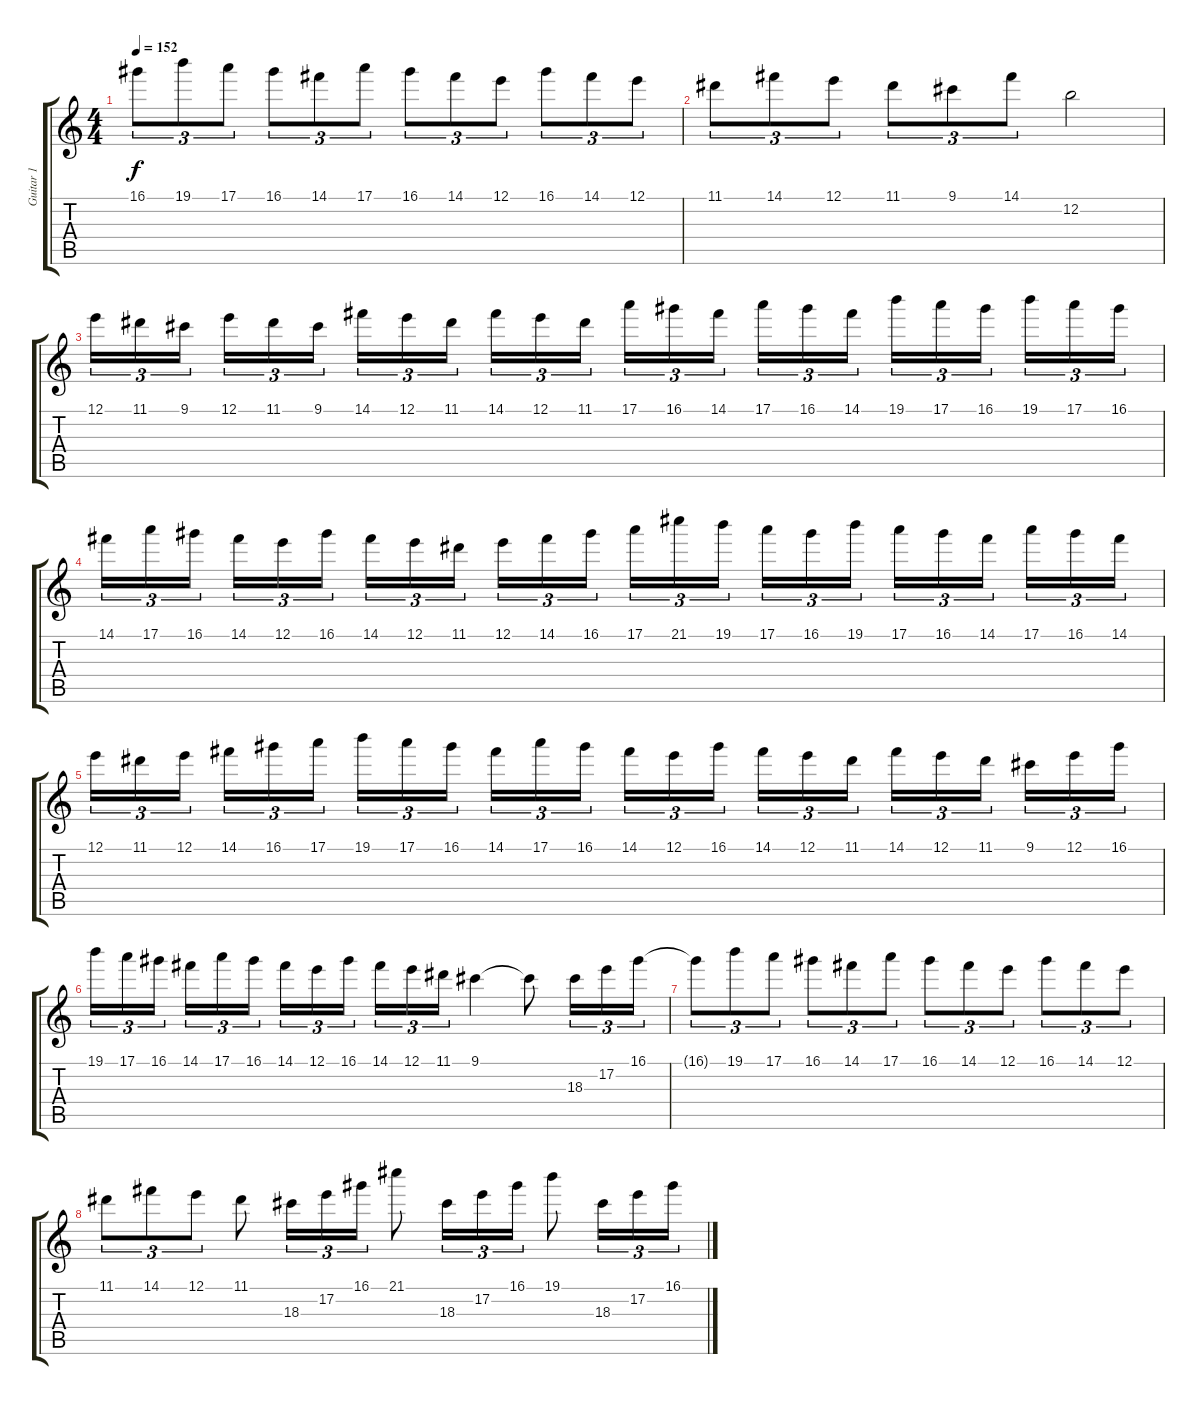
\track ("Guitar 1" "Guitar 1") {instrument distortionguitar}
\staff {score tabs}
\tuning (E4 B3 G3 D3 A2 E2) {hide}
\ts (4 4)
\tempo 152
\clef g2
\ks c
16.1.8{tu (3 2) dy f} 19.1.8{tu (3 2)} 17.1.8{tu (3 2)} 16.1.8{tu (3 2)} 14.1.8{tu (3 2)} 17.1.8{tu (3 2)} 16.1.8{tu (3 2)} 14.1.8{tu (3 2)} 12.1.8{tu (3 2)} 16.1.8{tu (3 2)} 14.1.8{tu (3 2)} 12.1.8{tu (3 2)} |
11.1.8{tu (3 2)} 14.1.8{tu (3 2)} 12.1.8{tu (3 2)} 11.1.8{tu (3 2)} 9.1.8{tu (3 2)} 14.1.8{tu (3 2)} 12.2.2 |
12.1.16{tu (3 2)} 11.1.16{tu (3 2)} 9.1.16{tu (3 2)} 12.1.16{tu (3 2)} 11.1.16{tu (3 2)} 9.1.16{tu (3 2)} 14.1.16{tu (3 2)} 12.1.16{tu (3 2)} 11.1.16{tu (3 2)} 14.1.16{tu (3 2)} 12.1.16{tu (3 2)} 11.1.16{tu (3 2)} 17.1.16{tu (3 2)} 16.1.16{tu (3 2)} 14.1.16{tu (3 2)} 17.1.16{tu (3 2)} 16.1.16{tu (3 2)} 14.1.16{tu (3 2)} 19.1.16{tu (3 2)} 17.1.16{tu (3 2)} 16.1.16{tu (3 2)} 19.1.16{tu (3 2)} 17.1.16{tu (3 2)} 16.1.16{tu (3 2)} |
14.1.16{tu (3 2)} 17.1.16{tu (3 2)} 16.1.16{tu (3 2)} 14.1.16{tu (3 2)} 12.1.16{tu (3 2)} 16.1.16{tu (3 2)} 14.1.16{tu (3 2)} 12.1.16{tu (3 2)} 11.1.16{tu (3 2)} 12.1.16{tu (3 2)} 14.1.16{tu (3 2)} 16.1.16{tu (3 2)} 17.1.16{tu (3 2)} 21.1.16{tu (3 2)} 19.1.16{tu (3 2)} 17.1.16{tu (3 2)} 16.1.16{tu (3 2)} 19.1.16{tu (3 2)} 17.1.16{tu (3 2)} 16.1.16{tu (3 2)} 14.1.16{tu (3 2)} 17.1.16{tu (3 2)} 16.1.16{tu (3 2)} 14.1.16{tu (3 2)} |
12.1.16{tu (3 2)} 11.1.16{tu (3 2)} 12.1.16{tu (3 2)} 14.1.16{tu (3 2)} 16.1.16{tu (3 2)} 17.1.16{tu (3 2)} 19.1.16{tu (3 2)} 17.1.16{tu (3 2)} 16.1.16{tu (3 2)} 14.1.16{tu (3 2)} 17.1.16{tu (3 2)} 16.1.16{tu (3 2)} 14.1.16{tu (3 2)} 12.1.16{tu (3 2)} 16.1.16{tu (3 2)} 14.1.16{tu (3 2)} 12.1.16{tu (3 2)} 11.1.16{tu (3 2)} 14.1.16{tu (3 2)} 12.1.16{tu (3 2)} 11.1.16{tu (3 2)} 9.1.16{tu (3 2)} 12.1.16{tu (3 2)} 16.1.16{tu (3 2)} |
19.1.16{tu (3 2)} 17.1.16{tu (3 2)} 16.1.16{tu (3 2)} 14.1.16{tu (3 2)} 17.1.16{tu (3 2)} 16.1.16{tu (3 2)} 14.1.16{tu (3 2)} 12.1.16{tu (3 2)} 16.1.16{tu (3 2)} 14.1.16{tu (3 2)} 12.1.16{tu (3 2)} 11.1.16{tu (3 2)} 9.1.4 9.1{t}.8 18.3.16{tu (3 2)} 17.2.16{tu (3 2)} 16.1.16{tu (3 2)} |
16.1{t}.8{tu (3 2)} 19.1.8{tu (3 2)} 17.1.8{tu (3 2)} 16.1.8{tu (3 2)} 14.1.8{tu (3 2)} 17.1.8{tu (3 2)} 16.1.8{tu (3 2)} 14.1.8{tu (3 2)} 12.1.8{tu (3 2)} 16.1.8{tu (3 2)} 14.1.8{tu (3 2)} 12.1.8{tu (3 2)} |
11.1.8{tu (3 2)} 14.1.8{tu (3 2)} 12.1.8{tu (3 2)} 11.1.8 18.3.16{tu (3 2)} 17.2.16{tu (3 2)} 16.1.16{tu (3 2)} 21.1.8 18.3.16{tu (3 2)} 17.2.16{tu (3 2)} 16.1.16{tu (3 2)} 19.1.8 18.3.16{tu (3 2)} 17.2.16{tu (3 2)} 16.1.16{tu (3 2)}
